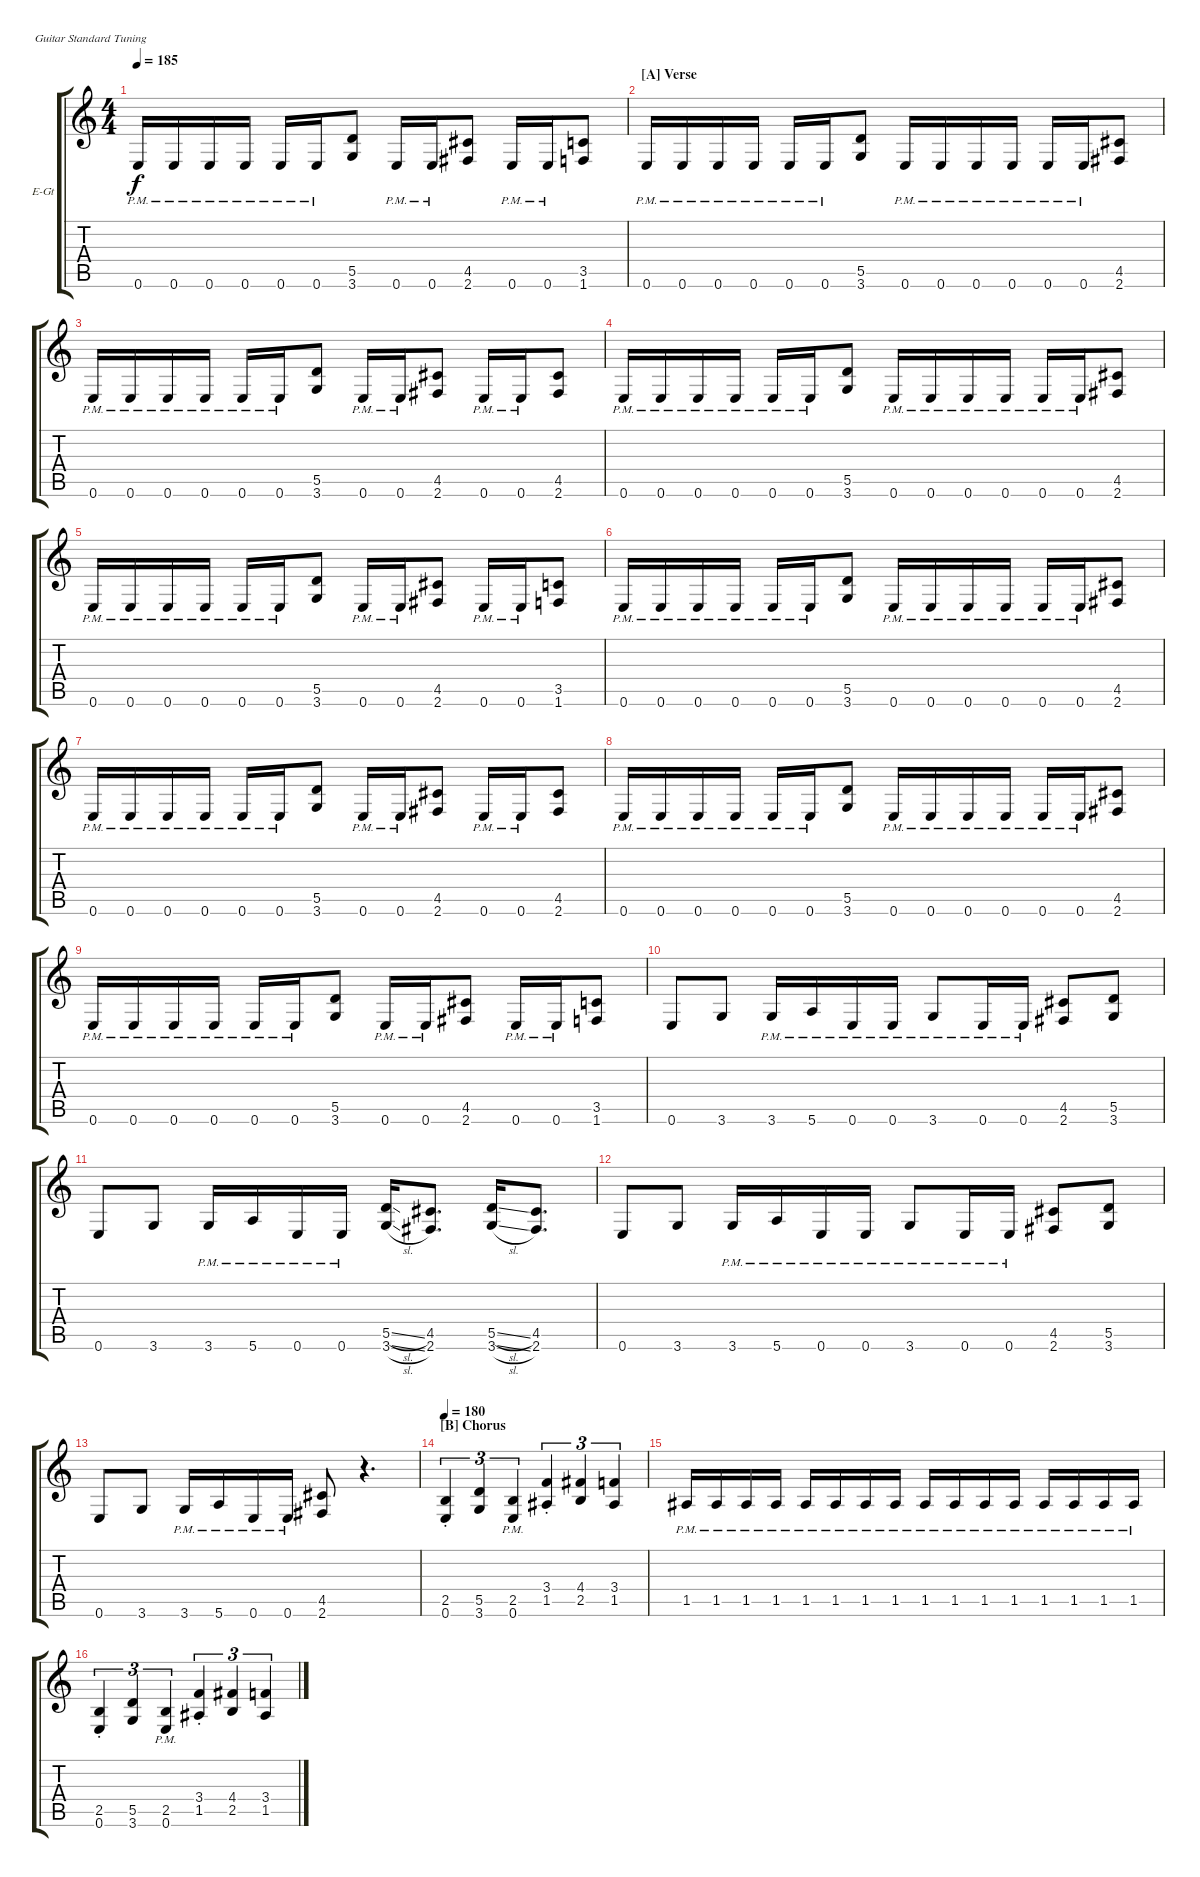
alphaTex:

\bracketExtendMode groupsimilarinstruments
\firstSystemTrackNameOrientation horizontal
\otherSystemsTrackNameOrientation horizontal
\track ("Rhythm L" "E-Gt") {instrument distortionguitar}
\staff {score tabs}
\tuning (E4 B3 G3 D3 A2 E2)
\ts (4 4)
\tempo 185
\clef g2
\scale
1.03909
\ks c
0.6{pm}.16{dy f} 0.6{pm}.16 0.6{pm}.16 0.6{pm}.16 0.6{pm}.16 0.6{pm}.16 (5.5 3.6).8 0.6{pm}.16 0.6{pm}.16 (4.5 2.6).8 0.6{pm}.16 0.6{pm}.16 (3.5 1.6).8 |
\section ("A" "Verse")
\scale
0.960908 0.6{pm}.16 0.6{pm}.16 0.6{pm}.16 0.6{pm}.16 0.6{pm}.16 0.6{pm}.16 (5.5 3.6).8 0.6{pm}.16 0.6{pm}.16 0.6{pm}.16 0.6{pm}.16 0.6{pm}.16 0.6{pm}.16 (4.5 2.6).8 |
\scale
1.03909 0.6{pm}.16 0.6{pm}.16 0.6{pm}.16 0.6{pm}.16 0.6{pm}.16 0.6{pm}.16 (5.5 3.6).8 0.6{pm}.16 0.6{pm}.16 (4.5 2.6).8 0.6{pm}.16 0.6{pm}.16 (4.5 2.6).8 |
\scale
0.960908 0.6{pm}.16 0.6{pm}.16 0.6{pm}.16 0.6{pm}.16 0.6{pm}.16 0.6{pm}.16 (5.5 3.6).8 0.6{pm}.16 0.6{pm}.16 0.6{pm}.16 0.6{pm}.16 0.6{pm}.16 0.6{pm}.16 (4.5 2.6).8 |
\scale
1.03909 0.6{pm}.16 0.6{pm}.16 0.6{pm}.16 0.6{pm}.16 0.6{pm}.16 0.6{pm}.16 (5.5 3.6).8 0.6{pm}.16 0.6{pm}.16 (4.5 2.6).8 0.6{pm}.16 0.6{pm}.16 (3.5 1.6).8 |
\scale
0.960908 0.6{pm}.16 0.6{pm}.16 0.6{pm}.16 0.6{pm}.16 0.6{pm}.16 0.6{pm}.16 (5.5 3.6).8 0.6{pm}.16 0.6{pm}.16 0.6{pm}.16 0.6{pm}.16 0.6{pm}.16 0.6{pm}.16 (4.5 2.6).8 |
\scale
1.03909 0.6{pm}.16 0.6{pm}.16 0.6{pm}.16 0.6{pm}.16 0.6{pm}.16 0.6{pm}.16 (5.5 3.6).8 0.6{pm}.16 0.6{pm}.16 (4.5 2.6).8 0.6{pm}.16 0.6{pm}.16 (4.5 2.6).8 |
\scale
0.960908 0.6{pm}.16 0.6{pm}.16 0.6{pm}.16 0.6{pm}.16 0.6{pm}.16 0.6{pm}.16 (5.5 3.6).8 0.6{pm}.16 0.6{pm}.16 0.6{pm}.16 0.6{pm}.16 0.6{pm}.16 0.6{pm}.16 (4.5 2.6).8 |
\scale
1.03909 0.6{pm}.16 0.6{pm}.16 0.6{pm}.16 0.6{pm}.16 0.6{pm}.16 0.6{pm}.16 (5.5 3.6).8 0.6{pm}.16 0.6{pm}.16 (4.5 2.6).8 0.6{pm}.16 0.6{pm}.16 (3.5 1.6).8 |
\scale
0.960908 0.6.8 3.6.8 3.6{pm}.16 5.6{pm}.16 0.6{pm}.16 0.6{pm}.16 3.6{pm}.8 0.6{pm}.16 0.6{pm}.16 (4.5 2.6).8 (5.5 3.6).8 |
\scale
1.03909 0.6.8 3.6.8 3.6{pm}.16 5.6{pm}.16 0.6{pm}.16 0.6{pm}.16 (5.5{sl} 3.6{sl}).16 (4.5 2.6).8{d} (5.5{sl} 3.6{sl}).16 (4.5 2.6).8{d} |
\scale
0.960908 0.6.8 3.6.8 3.6{pm}.16 5.6{pm}.16 0.6{pm}.16 0.6{pm}.16 3.6{pm}.8 0.6{pm}.16 0.6{pm}.16 (4.5 2.6).8 (5.5 3.6).8 |
\scale
1.03909 0.6.8 3.6.8 3.6{pm}.16 5.6{pm}.16 0.6{pm}.16 0.6{pm}.16 (4.5 2.6).8 r.4{d} |
\section ("B" "Chorus")
\tempo 180
\scale
0.960908 (2.5{st} 0.6).4{tu (3 2)} (5.5 3.6).4{tu (3 2)} (0.6{pm} 2.5{pm}).4{tu (3 2)} (3.4{st} 1.5).4{tu (3 2)} (4.4 2.5).4{tu (3 2)} (3.4 1.5).4{tu (3 2)} |
\scale
1.03909 1.5{pm}.16 1.5{pm}.16 1.5{pm}.16 1.5{pm}.16 1.5{pm}.16 1.5{pm}.16 1.5{pm}.16 1.5{pm}.16 1.5{pm}.16 1.5{pm}.16 1.5{pm}.16 1.5{pm}.16 1.5{pm}.16 1.5{pm}.16 1.5{pm}.16 1.5{pm}.16 |
\scale
0.960908 (2.5{st} 0.6).4{tu (3 2)} (5.5 3.6).4{tu (3 2)} (0.6{pm} 2.5{pm}).4{tu (3 2)} (3.4{st} 1.5).4{tu (3 2)} (4.4 2.5).4{tu (3 2)} (3.4 1.5).4{tu (3 2)}
